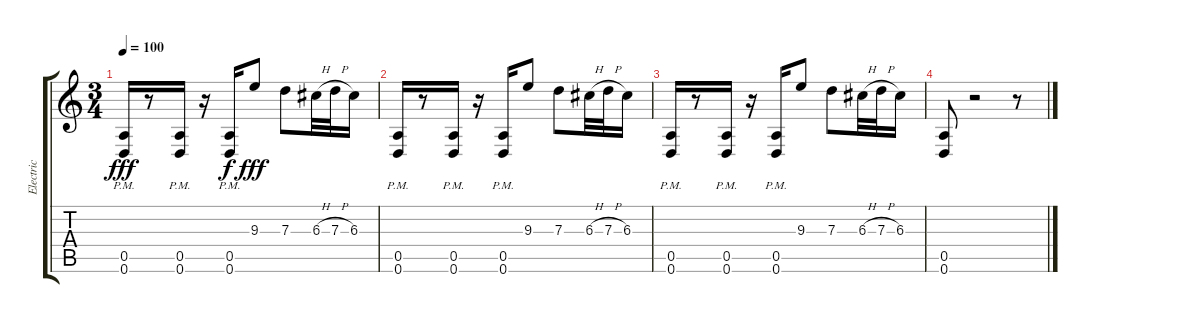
\track ("Electric" "Electric") {instrument distortionguitar}
\staff {score tabs}
\tuning (E4 B3 G3 D3 A2 D2) {hide}
\ts (3 4)
\tempo 100
\clef g2
\ks c
(0.5{pm} 0.6{pm}).16{dy fff} r.8 (0.5{pm} 0.6{pm}).16 r.16 (0.5{pm} 0.6{pm}).16{dy f} 9.3.8{dy fff} 7.3.8 6.3{h}.32 7.3{h}.32 6.3.16 |
(0.5{pm} 0.6{pm}).16 r.8 (0.5{pm} 0.6{pm}).16 r.16 (0.5{pm} 0.6{pm}).16 9.3.8 7.3.8 6.3{h}.32 7.3{h}.32 6.3.16 |
(0.5{pm} 0.6{pm}).16 r.8 (0.5{pm} 0.6{pm}).16 r.16 (0.5{pm} 0.6{pm}).16 9.3.8 7.3.8 6.3{h}.32 7.3{h}.32 6.3.16 |
(0.5 0.6).8 r.2 r.8
